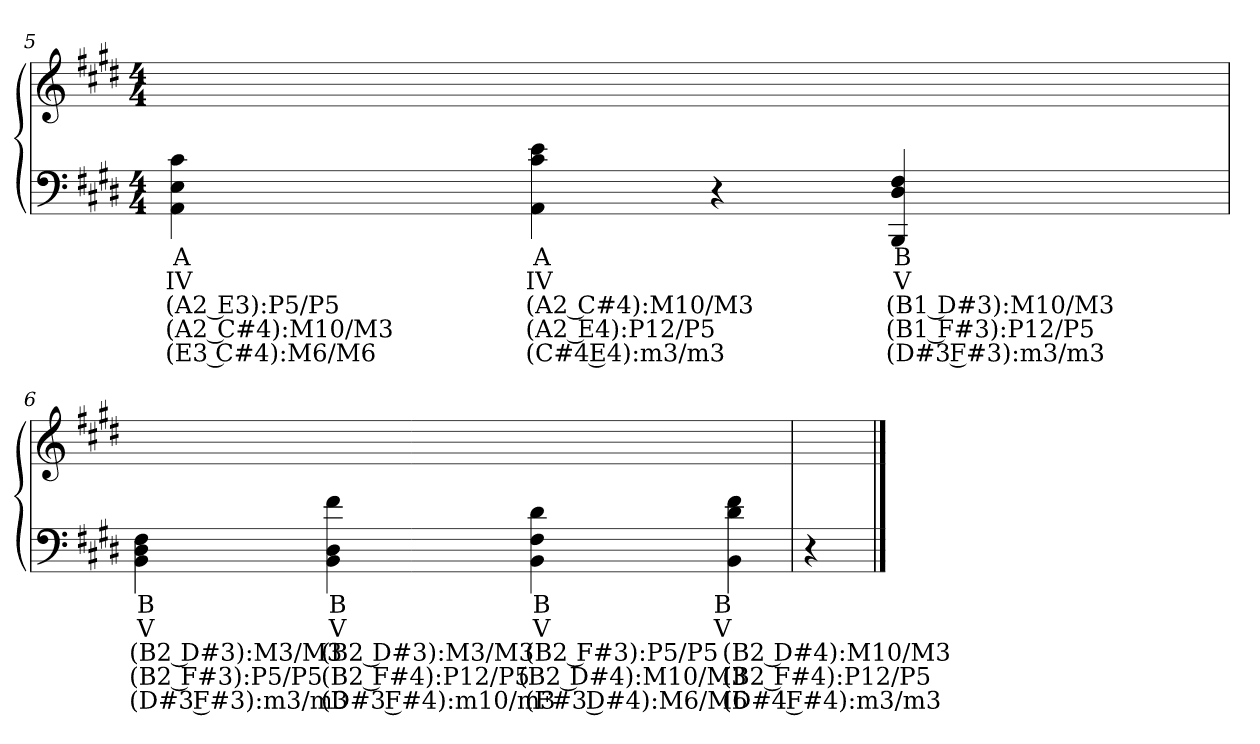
**kern	**text	**text	**text	**text	**text	**kern
*part2	*part2	*part2	*part2	*part2	*part2	*part1
*staff2	*staff2	*staff2	*staff2	*staff2	*staff2	*staff1
*clefF4	*	*	*	*	*	*clefG2
*k[f#c#g#d#]	*	*	*	*	*	*k[f#c#g#d#]
*E:	*	*	*	*	*	*E:
*M4/4	*	*	*	*	*	*M4/4
=5	=5	=5	=5	=5	=5	=5
4AA 4E 4c#	A	IV	(A2 E3):P5/P5	(A2 C#4):M10/M3	(E3 C#4):M6/M6	1ryy
4AA 4c# 4e	A	IV	(A2 C#4):M10/M3	(A2 E4):P12/P5	(C#4 E4):m3/m3	.
4r	.	.	.	.	.	.
4BBB 4D# 4F#	B	V	(B1 D#3):M10/M3	(B1 F#3):P12/P5	(D#3 F#3):m3/m3	.
=6	=6	=6	=6	=6	=6	=6
4BB 4D# 4F#	B	V	(B2 D#3):M3/M3	(B2 F#3):P5/P5	(D#3 F#3):m3/m3	1ryy
4BB 4D# 4f#	B	V	(B2 D#3):M3/M3	(B2 F#4):P12/P5	(D#3 F#4):m10/m3	.
4BB 4F# 4d#	B	V	(B2 F#3):P5/P5	(B2 D#4):M10/M3	(F#3 D#4):M6/M6	.
4BB 4d# 4f#	B	V	(B2 D#4):M10/M3	(B2 F#4):P12/P5	(D#4 F#4):m3/m3	.
=7	=7	=7	=7	=7	=7	=7
4r	.	.	.	.	.	4ryy
==	==	==	==	==	==	==
*-	*-	*-	*-	*-	*-	*-
